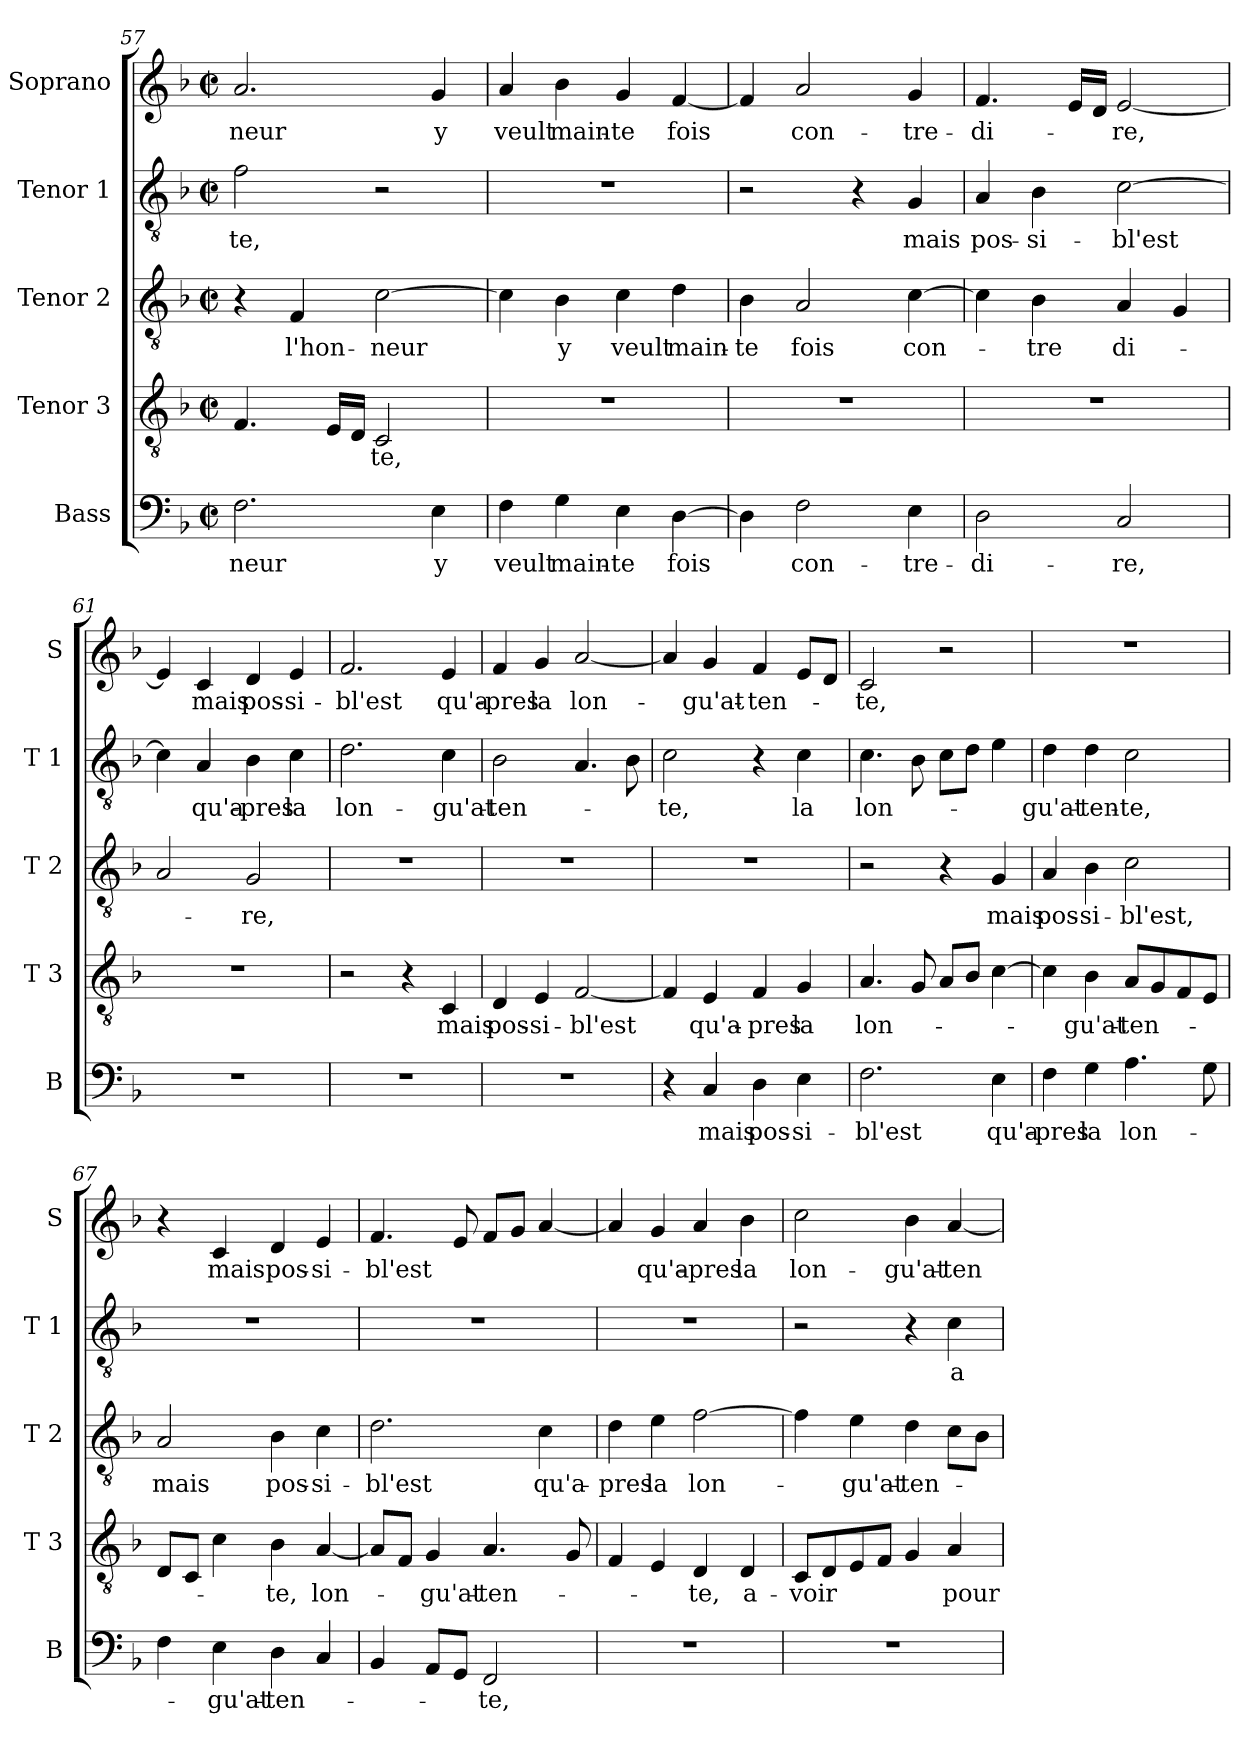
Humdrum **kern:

**kern	**text	**kern	**text	**kern	**text	**kern	**text	**kern	**text
*part5	*part5	*part4	*part4	*part3	*part3	*part2	*part2	*part1	*part1
*staff5	*staff5	*staff4	*staff4	*staff3	*staff3	*staff2	*staff2	*staff1	*staff1
*I"Bass	*	*I"Tenor 3	*	*I"Tenor 2	*	*I"Tenor 1	*	*I"Soprano	*
*I'B	*	*I'T 3	*	*I'T 2	*	*I'T 1	*	*I'S	*
*clefF4	*	*clefGv2	*	*clefGv2	*	*clefGv2	*	*clefG2	*
*k[b-]	*	*k[b-]	*	*k[b-]	*	*k[b-]	*	*k[b-]	*
*F:	*	*F:	*	*F:	*	*F:	*	*F:	*
*M2/2	*	*M2/2	*	*M2/2	*	*M2/2	*	*M2/2	*
*met(c|)	*	*met(c|)	*	*met(c|)	*	*met(c|)	*	*met(c|)	*
=57	=57	=57	=57	=57	=57	=57	=57	=57	=57
2.F\	-neur	4.F/	.	4r	.	2f\	-te,	2.a/	-neur
.	.	.	.	4F/	l'hon-	.	.	.	.
.	.	16E/LL	.	.	.	.	.	.	.
.	.	16D/JJ	.	.	.	.	.	.	.
.	.	2C/	-te,	[2c\	-neur	2r	.	.	.
4E\	y	.	.	.	.	.	.	4g/	y
=58	=58	=58	=58	=58	=58	=58	=58	=58	=58
4F\	veult	1r	.	4c\]	.	1r	.	4a/	veult
4G\	main-	.	.	4B-\	y	.	.	4b-\	main-
4E\	-te	.	.	4c\	veult	.	.	4g/	-te
[4D\	fois	.	.	4d\	main-	.	.	[4f/	fois
=59	=59	=59	=59	=59	=59	=59	=59	=59	=59
4D\]	.	1r	.	4B-\	-te	2r	.	4f/]	.
2F\	con-	.	.	2A/	fois	.	.	2a/	con-
.	.	.	.	.	.	4r	.	.	.
4E\	-tre-	.	.	[4c\	con-	4G/	mais	4g/	-tre-
=60	=60	=60	=60	=60	=60	=60	=60	=60	=60
2D\	-di-	1r	.	4c\]	.	4A/	pos-	4.f/	-di-
.	.	.	.	4B-\	-tre	4B-\	-si-	.	.
.	.	.	.	.	.	.	.	16e/LL	.
.	.	.	.	.	.	.	.	16d/JJ	.
2C/	-re,	.	.	4A/	di-	[2c\	-bl'est	[2e/	-re,
.	.	.	.	4G/	.	.	.	.	.
!!LO:LB:g=z
=61	=61	=61	=61	=61	=61	=61	=61	=61	=61
1r	.	1r	.	2A/	.	4c\]	.	4e/]	.
.	.	.	.	.	.	4A/	qu'a-	4c/	mais
.	.	.	.	2G/	-re,	4B-\	-pres	4d/	pos-
.	.	.	.	.	.	4c\	la	4e/	-si-
=62	=62	=62	=62	=62	=62	=62	=62	=62	=62
1r	.	2r	.	1r	.	2.d\	lon-	2.f/	-bl'est
.	.	4r	.	.	.	.	.	.	.
.	.	4C/	mais	.	.	4c\	-gu'at-	4e/	qu'a-
=63	=63	=63	=63	=63	=63	=63	=63	=63	=63
1r	.	4D/	pos-	1r	.	2B-\	-ten-	4f/	-pres
.	.	4E/	-si-	.	.	.	.	4g/	la
.	.	[2F/	-bl'est	.	.	4.A/	.	[2a/	lon-
.	.	.	.	.	.	8B-\	.	.	.
=64	=64	=64	=64	=64	=64	=64	=64	=64	=64
4r	.	4F/]	.	1r	.	2c\	-te,	4a/]	.
4C/	mais	4E/	qu'a-	.	.	.	.	4g/	-gu'at-
4D\	pos-	4F/	-pres	.	.	4r	.	4f/	-ten-
4E\	-si-	4G/	la	.	.	4c\	la	8e/L	.
.	.	.	.	.	.	.	.	8d/J	.
=65	=65	=65	=65	=65	=65	=65	=65	=65	=65
2.F\	-bl'est	4.A/	lon-	2r	.	4.c\	lon-	2c/	-te,
.	.	8G/	.	.	.	8B-\	.	.	.
.	.	8A/L	.	4r	.	8c\L	.	2r	.
.	.	8B-/J	.	.	.	8d\J	.	.	.
4E\	qu'a-	[4c\	.	4G/	mais	4e\	.	.	.
=66	=66	=66	=66	=66	=66	=66	=66	=66	=66
4F\	-pres	4c\]	.	4A/	pos-	4d\	-gu'at-	1r	.
4G\	la	4B-\	-gu'at-	4B-\	-si-	4d\	-ten-	.	.
4.A\	lon-	8A/L	-ten-	2c\	-bl'est,	2c\	-te,	.	.
.	.	8G/	.	.	.	.	.	.	.
.	.	8F/	.	.	.	.	.	.	.
8G\	.	8E/J	.	.	.	.	.	.	.
!!LO:PB:g=z
=67	=67	=67	=67	=67	=67	=67	=67	=67	=67
4F\	.	8D/L	.	2A/	mais	1r	.	4r	.
.	.	8C/J	.	.	.	.	.	.	.
4E\	-gu'at-	4c\	.	.	.	.	.	4c/	mais
4D\	-ten-	4B-\	-te,	4B-\	pos-	.	.	4d/	pos-
4C/	.	[4A/	lon-	4c\	-si-	.	.	4e/	-si-
=68	=68	=68	=68	=68	=68	=68	=68	=68	=68
4BB-/	.	8A/L]	.	2.d\	-bl'est	1r	.	4.f/	-bl'est
.	.	8F/J	.	.	.	.	.	.	.
8AA/L	.	4G/	-gu'at-	.	.	.	.	.	.
8GG/J	.	.	.	.	.	.	.	8e/	.
2FF/	-te,	4.A/	-ten-	.	.	.	.	8f/L	.
.	.	.	.	.	.	.	.	8g/J	.
.	.	.	.	4c\	qu'a-	.	.	[4a/	.
.	.	8G/	.	.	.	.	.	.	.
=69	=69	=69	=69	=69	=69	=69	=69	=69	=69
1r	.	4F/	.	4d\	-pres	1r	.	4a/]	.
.	.	4E/	.	4e\	la	.	.	4g/	qu'a-
.	.	4D/	-te,	[2f\	lon-	.	.	4a/	-pres
.	.	4D/	a-	.	.	.	.	4b-\	la
=70	=70	=70	=70	=70	=70	=70	=70	=70	=70
1r	.	8C/L	-voir	4f\]	.	2r	.	2cc\	lon-
.	.	8D/	.	.	.	.	.	.	.
.	.	8E/	.	4e\	-gu'at-	.	.	.	.
.	.	8F/J	.	.	.	.	.	.	.
.	.	4G/	.	4d\	-ten-	4r	.	4b-\	-gu'at-
.	.	4A/	pour-	8c\L	.	4c\	a-	[4a/	-ten-
.	.	.	.	8B-\J	.	.	.	.	.
=	=	=	=	=	=	=	=	=	=
*-	*-	*-	*-	*-	*-	*-	*-	*-	*-
